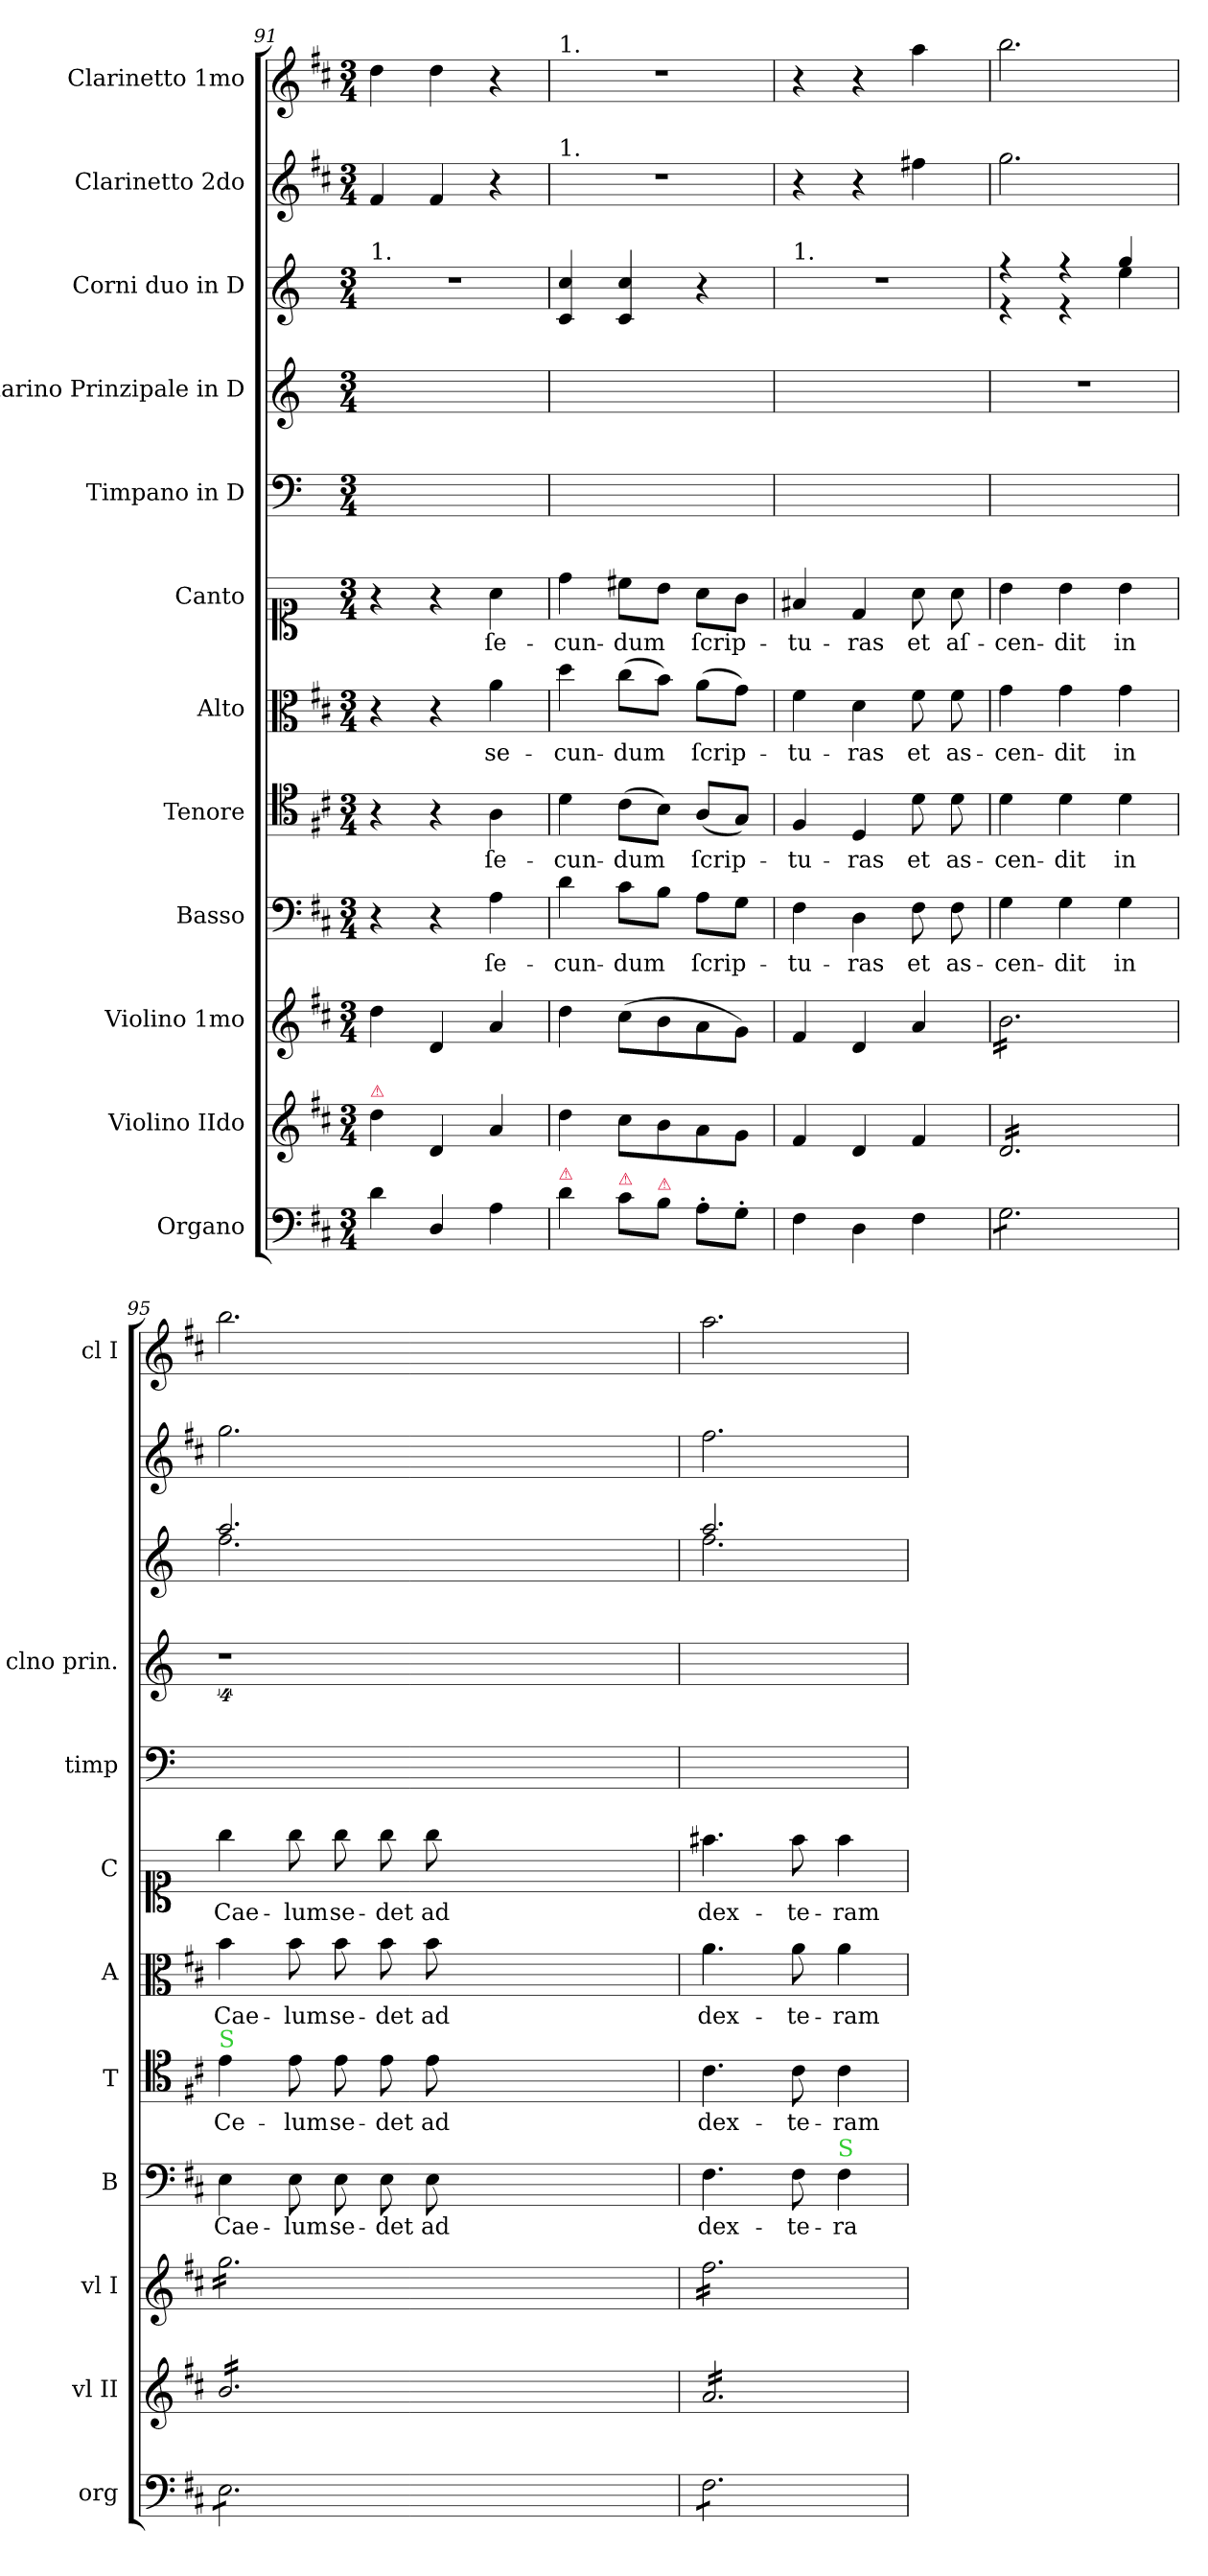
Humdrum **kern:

**kern	**kern	**kern	**kern	**text	**kern	**text	**kern	**text	**kern	**text	**kern	**kern	**kern	**kern	**kern
*part12	*part11	*part10	*part9	*part9	*part8	*part8	*part7	*part7	*part6	*part6	*part5	*part4	*part3	*part2	*part1
*staff12	*staff11	*staff10	*staff9	*staff9	*staff8	*staff8	*staff7	*staff7	*staff6	*staff6	*staff5	*staff4	*staff3	*staff2	*staff1
*I"Organo	*I"Violino IIdo	*I"Violino 1mo	*I"Basso	*	*I"Tenore	*	*I"Alto	*	*I"Canto	*	*I"Timpano in D	*I"Clarino Prinzipale in D	*I"Corni duo in D	*I"Clarinetto 2do	*I"Clarinetto 1mo
*I'org	*I'vl II	*I'vl I	*I'B	*	*I'T	*	*I'A	*	*I'C	*	*I'timp	*I'clno prin.	*	*	*I'cl I
*clefF4	*clefG2	*clefG2	*clefF4	*	*clefC4	*	*clefC3	*	*clefC1	*	*clefF4	*clefG2	*clefG2	*clefG2	*clefG2
*	*	*	*	*	*	*	*	*	*	*	*ITrd-1c-2	*ITrd-1c-2	*ITrd6c10	*	*
*k[f#c#]	*k[f#c#]	*k[f#c#]	*k[f#c#]	*	*k[f#c#]	*	*k[f#c#]	*	*	*	*k[f#c#]	*k[f#c#]	*k[f#c#]	*k[f#c#]	*k[f#c#]
*M3/4	*M3/4	*M3/4	*M3/4	*	*M3/4	*	*M3/4	*	*M3/4	*	*M3/4	*M3/4	*M3/4	*M3/4	*M3/4
=91	=91	=91	=91	=91	=91	=91	=91	=91	=91	=91	=91	=91	=91	=91	=91
!	!	!	!	!	!	!	!	!	!	!	!	!	!LO:TX:a:t=1.	!	!
!	!LO:TX:a:color=crimson:t=⚠	!	!	!	!	!	!	!	!	!	!	!	!	!	!
4d\	4dd\	4dd\	4r	.	4r	.	4r	.	4r	.	2.ryy	2.ryy	2.r	4f#/	4dd\
4D/	4d/	4d/	4r	.	4r	.	4r	.	4r	.	.	.	.	4f#/	4dd\
4A\	4a/	4a/	4A\	ſe-	4A\	ſe-	4a\	se-	4a\	ſe-	.	.	.	4r	4r
=92	=92	=92	=92	=92	=92	=92	=92	=92	=92	=92	=92	=92	=92	=92	=92
!	!	!	!	!	!	!	!	!	!	!	!	!	!	!	!LO:TX:a:t=1.
!	!	!	!	!	!	!	!	!	!	!	!	!	!	!LO:TX:a:t=1.	!
!LO:TX:a:color=crimson:t=⚠	!	!	!	!	!	!	!	!	!	!	!	!	!	!	!
4d\	4dd\	4dd\	4d\	-cun-	4d\	-cun-	4dd\	-cun-	4dd\	-cun-	2.ryy	2.ryy	4D/ 4d/	2.r	2.r
!LO:TX:a:color=crimson:t=⚠	!	!	!	!	!	!	!	!	!	!	!	!	!	!	!
8c#\L	8cc#\L	(8cc#\L	8c#\L	-dum	(8c#\L	-dum	(8cc#\L	-dum	8cc#\L	-dum	.	.	4D/ 4d/	.	.
!LO:TX:a:color=crimson:t=⚠	!	!	!	!	!	!	!	!	!	!	!	!	!	!	!
8B\J	8b\	8b\	8B\J	.	8B\J)	.	8b\J)	.	8b\J	.	.	.	.	.	.
8A'\L	8a\	8a\	8A\L	ſcrip-	(8A/L	ſcrip-	(8a\L	ſcrip-	8a\L	ſcrip-	.	.	4r	.	.
8G'\J	8g\J	8g\J)	8G\J	.	8G/J)	.	8g\J)	.	8g\J	.	.	.	.	.	.
=93	=93	=93	=93	=93	=93	=93	=93	=93	=93	=93	=93	=93	=93	=93	=93
!	!	!	!	!	!	!	!	!	!	!	!	!	!LO:TX:a:t=1.	!	!
4F#\	4f#/	4f#/	4F#\	-tu-	4F#/	-tu-	4f#\	-tu-	4f#/	-tu-	2.ryy	2.ryy	2.r	4r	4r
4D\	4d/	4d/	4D\	-ras	4D/	-ras	4d\	-ras	4d/	-ras	.	.	.	4r	4r
4F#\	4f#/	4a/	8F#\	et	8d\	et	8f#\	et	8a\	et	.	.	.	4ff#X\	4aa\
.	.	.	8F#\	as-	8d\	as-	8f#\	as-	8a\	aſ-	.	.	.	.	.
=94	=94	=94	=94	=94	=94	=94	=94	=94	=94	=94	=94	=94	=94	=94	=94
*	*	*	*	*	*	*	*	*	*	*	*	*	*^	*	*
*tremolo	*	*	*	*	*	*	*	*	*	*	*	*	*	*	*	*
*	*tremolo	*	*	*	*	*	*	*	*	*	*	*	*	*	*	*
*	*	*tremolo	*	*	*	*	*	*	*	*	*	*	*	*	*	*
8G\L	16d/LL	16b\LL	4G\	-cen-	4d\	-cen-	4g\	-cen-	4b\	-cen-	2.ryy	2.r	4r	4r	2.gg\	2.bb\
.	16d/	16b\	.	.	.	.	.	.	.	.	.	.	.	.	.	.
8G\	16d/	16b\	.	.	.	.	.	.	.	.	.	.	.	.	.	.
.	16d/	16b\	.	.	.	.	.	.	.	.	.	.	.	.	.	.
8G\	16d/	16b\	4G\	-dit	4d\	-dit	4g\	-dit	4b\	-dit	.	.	4r	4r	.	.
.	16d/	16b\	.	.	.	.	.	.	.	.	.	.	.	.	.	.
8G\	16d/	16b\	.	.	.	.	.	.	.	.	.	.	.	.	.	.
.	16d/	16b\	.	.	.	.	.	.	.	.	.	.	.	.	.	.
8G\	16d/	16b\	4G\	in	4d\	in	4g\	in	4b\	in	.	.	4f#\	4a/	.	.
.	16d/	16b\	.	.	.	.	.	.	.	.	.	.	.	.	.	.
8G\J	16d/	16b\	.	.	.	.	.	.	.	.	.	.	.	.	.	.
.	16d/JJ	16b\JJ	.	.	.	.	.	.	.	.	.	.	.	.	.	.
=95	=95	=95	=95	=95	=95	=95	=95	=95	=95	=95	=95	=95	=95	=95	=95	=95
!	!	!	!	!	!LO:TX:a:color=limegreen:t=S	!	!	!	!	!	!	!	!	!	!	!
8E\L	16b/LL	16gg\LL	4E\	Cae-	4e\	Ce-	4b\	Cae-	4gg\	Cae-	2.ryy	4%9r	2.g\	2.b/	2.gg\	2.bb\
.	16b/	16gg\	.	.	.	.	.	.	.	.	.	.	.	.	.	.
8E\	16b/	16gg\	.	.	.	.	.	.	.	.	.	.	.	.	.	.
.	16b/	16gg\	.	.	.	.	.	.	.	.	.	.	.	.	.	.
8E\	16b/	16gg\	8E\	-lum	8e\	-lum	8b\	-lum	8gg\	-lum	.	.	.	.	.	.
.	16b/	16gg\	.	.	.	.	.	.	.	.	.	.	.	.	.	.
8E\	16b/	16gg\	8E\	se-	8e\	se-	8b\	se-	8gg\	se-	.	.	.	.	.	.
.	16b/	16gg\	.	.	.	.	.	.	.	.	.	.	.	.	.	.
8E\	16b/	16gg\	8E\	-det	8e\	-det	8b\	-det	8gg\	-det	.	.	.	.	.	.
.	16b/	16gg\	.	.	.	.	.	.	.	.	.	.	.	.	.	.
8E\J	16b/	16gg\	8E\	ad	8e\	ad	8b\	ad	8gg\	ad	.	.	.	.	.	.
.	16b/JJ	16gg\JJ	.	.	.	.	.	.	.	.	.	.	.	.	.	.
1.ryy	1.ryy	1.ryy	1.ryy	.	1.ryy	.	1.ryy	.	1.ryy	.	1.ryy	.	1.ryy	1.ryy	1.ryy	1.ryy
=96	=96	=96	=96	=96	=96	=96	=96	=96	=96	=96	=96	=96	=96	=96	=96	=96
8F#\L	16a/LL	16ff#\LL	4.F#\	dex-	4.c#\	dex-	4.a\	dex-	4.ff#\	dex-	2.ryy	2.ryy	2.g\	2.b/	2.ff#\	2.aa\
.	16a/	16ff#\	.	.	.	.	.	.	.	.	.	.	.	.	.	.
8F#\	16a/	16ff#\	.	.	.	.	.	.	.	.	.	.	.	.	.	.
.	16a/	16ff#\	.	.	.	.	.	.	.	.	.	.	.	.	.	.
8F#\	16a/	16ff#\	.	.	.	.	.	.	.	.	.	.	.	.	.	.
.	16a/	16ff#\	.	.	.	.	.	.	.	.	.	.	.	.	.	.
8F#\	16a/	16ff#\	8F#\	-te-	8c#\	-te-	8a\	-te-	8ff#\	-te-	.	.	.	.	.	.
.	16a/	16ff#\	.	.	.	.	.	.	.	.	.	.	.	.	.	.
!	!	!	!LO:TX:a:color=limegreen:t=S	!	!	!	!	!	!	!	!	!	!	!	!	!
8F#\	16a/	16ff#\	4F#\	-ra	4c#\	-ram	4a\	-ram	4ff#\	-ram	.	.	.	.	.	.
.	16a/	16ff#\	.	.	.	.	.	.	.	.	.	.	.	.	.	.
8F#\J	16a/	16ff#\	.	.	.	.	.	.	.	.	.	.	.	.	.	.
*Xtremolo	*	*	*	*	*	*	*	*	*	*	*	*	*	*	*	*
.	16a/JJ	16ff#\JJ	.	.	.	.	.	.	.	.	.	.	.	.	.	.
*	*	*Xtremolo	*	*	*	*	*	*	*	*	*	*	*	*	*	*
*	*Xtremolo	*	*	*	*	*	*	*	*	*	*	*	*	*	*	*
*	*	*	*	*	*	*	*	*	*	*	*	*	*v	*v	*	*
=	=	=	=	=	=	=	=	=	=	=	=	=	=	=	=
*-	*-	*-	*-	*-	*-	*-	*-	*-	*-	*-	*-	*-	*-	*-	*-
